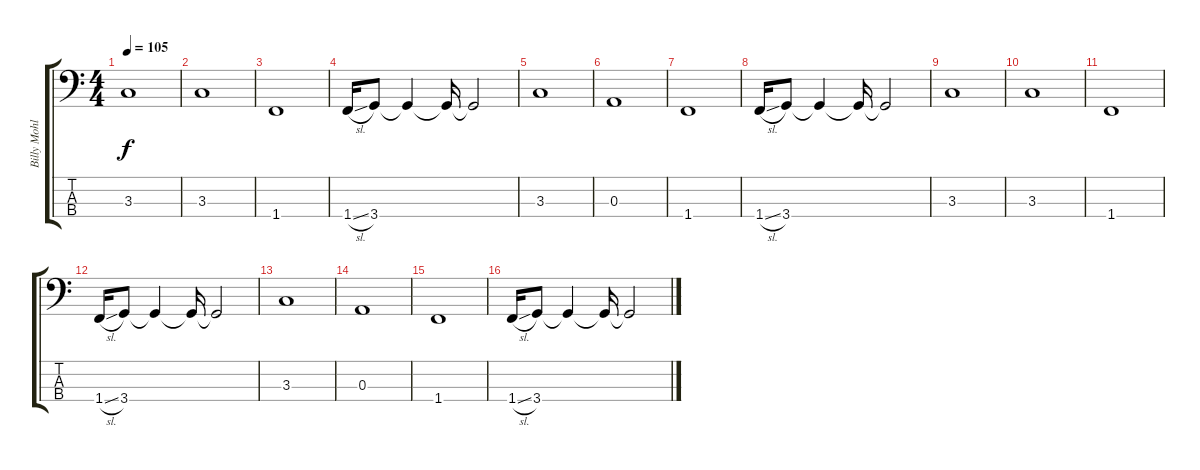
\track ("Billy Mohler " "Billy Mohl") {instrument electricbassfinger}
\staff {score tabs}
\tuning (G2 D2 A1 E1) {hide}
\ts (4 4)
\tempo 105
\clef f4
\ks c
3.3.1{dy f} |
3.3.1 |
1.4.1 |
1.4{sl}.16 3.4.8 3.4{t}.4 3.4{t}.16 3.4{t}.2 |
3.3.1 |
0.3.1 |
1.4.1 |
1.4{sl}.16 3.4.8 3.4{t}.4 3.4{t}.16 3.4{t}.2 |
3.3.1 |
3.3.1 |
1.4.1 |
1.4{sl}.16 3.4.8 3.4{t}.4 3.4{t}.16 3.4{t}.2 |
3.3.1 |
0.3.1 |
1.4.1 |
1.4{sl}.16 3.4.8 3.4{t}.4 3.4{t}.16 3.4{t}.2
